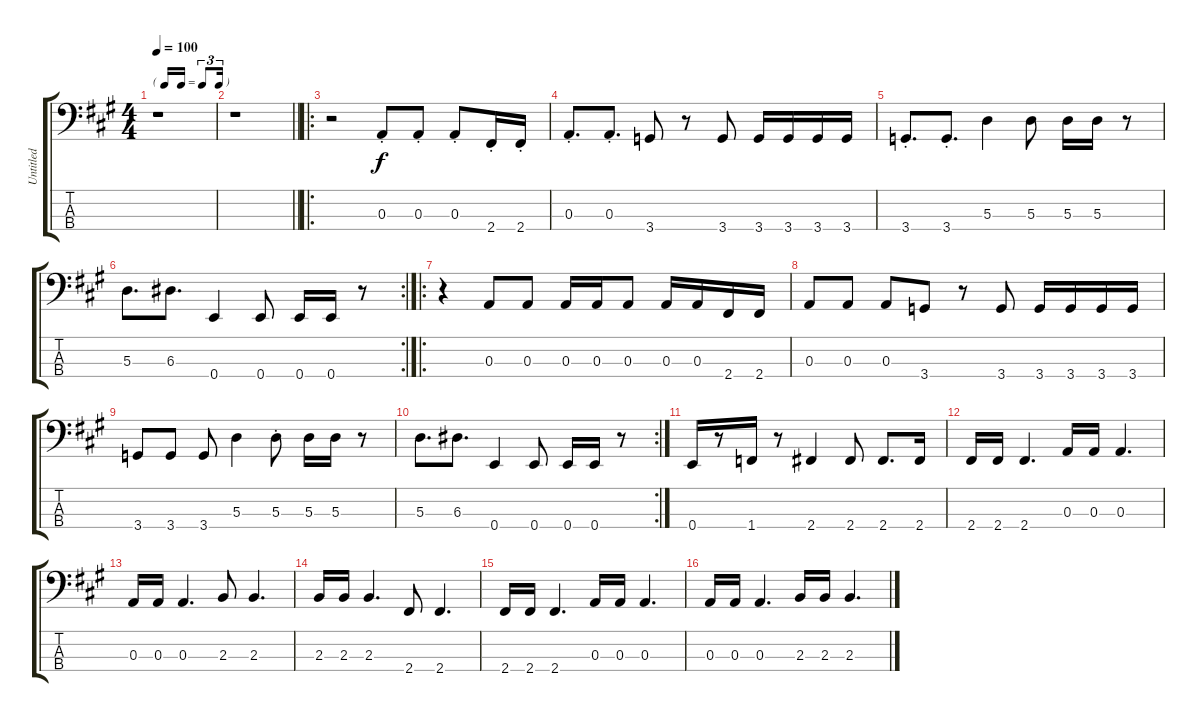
\track ("Untitled" "Untitled") {instrument electricbasspick}
\staff {score tabs}
\tuning (G2 D2 A1 E1) {hide}
\ts (4 4)
\tf triplet16th
\tempo 100
\clef f4
\ks a
r.1{dy f instrument electricbasspick} |
\barLineRight lightlight
r.1 |
\ro
r.2 0.3{st}.8 0.3{st}.8 0.3{st}.8 2.4{st}.16 2.4{st}.16 |
0.3{st}.8{d} 0.3{st}.8{d} 3.4.8 r.8 3.4.8 3.4.16 3.4.16 3.4.16 3.4.16 |
3.4{st}.8{d} 3.4{st}.8{d} 5.3.4 5.3.8 5.3.16 5.3.16 r.8 |
\rc 2
5.3.8{d} 6.3.8{d} 0.4.4 0.4.8 0.4.16 0.4.16 r.8 |
\ro
r.4 0.3.8 0.3.8 0.3.16 0.3.16 0.3.8 0.3.16 0.3.16 2.4.16 2.4.16 |
0.3.8 0.3.8 0.3.8 3.4.8 r.8 3.4.8 3.4.16 3.4.16 3.4.16 3.4.16 |
3.4.8 3.4.8 3.4.8 5.3.4 5.3{st}.8 5.3.16 5.3.16 r.8 |
\rc 2
5.3.8{d} 6.3.8{d} 0.4.4 0.4.8 0.4.16 0.4.16 r.8 |
0.4.16 r.8 1.4.16 r.8 2.4.4 2.4.8 2.4.8{d} 2.4.16 |
2.4.16 2.4.16 2.4.4{d} 0.3.16 0.3.16 0.3.4{d} |
0.3.16 0.3.16 0.3.4{d} 2.3.8 2.3.4{d} |
2.3.16 2.3.16 2.3.4{d} 2.4.8 2.4.4{d} |
2.4.16 2.4.16 2.4.4{d} 0.3.16 0.3.16 0.3.4{d} |
0.3.16 0.3.16 0.3.4{d} 2.3.16 2.3.16 2.3.4{d}
